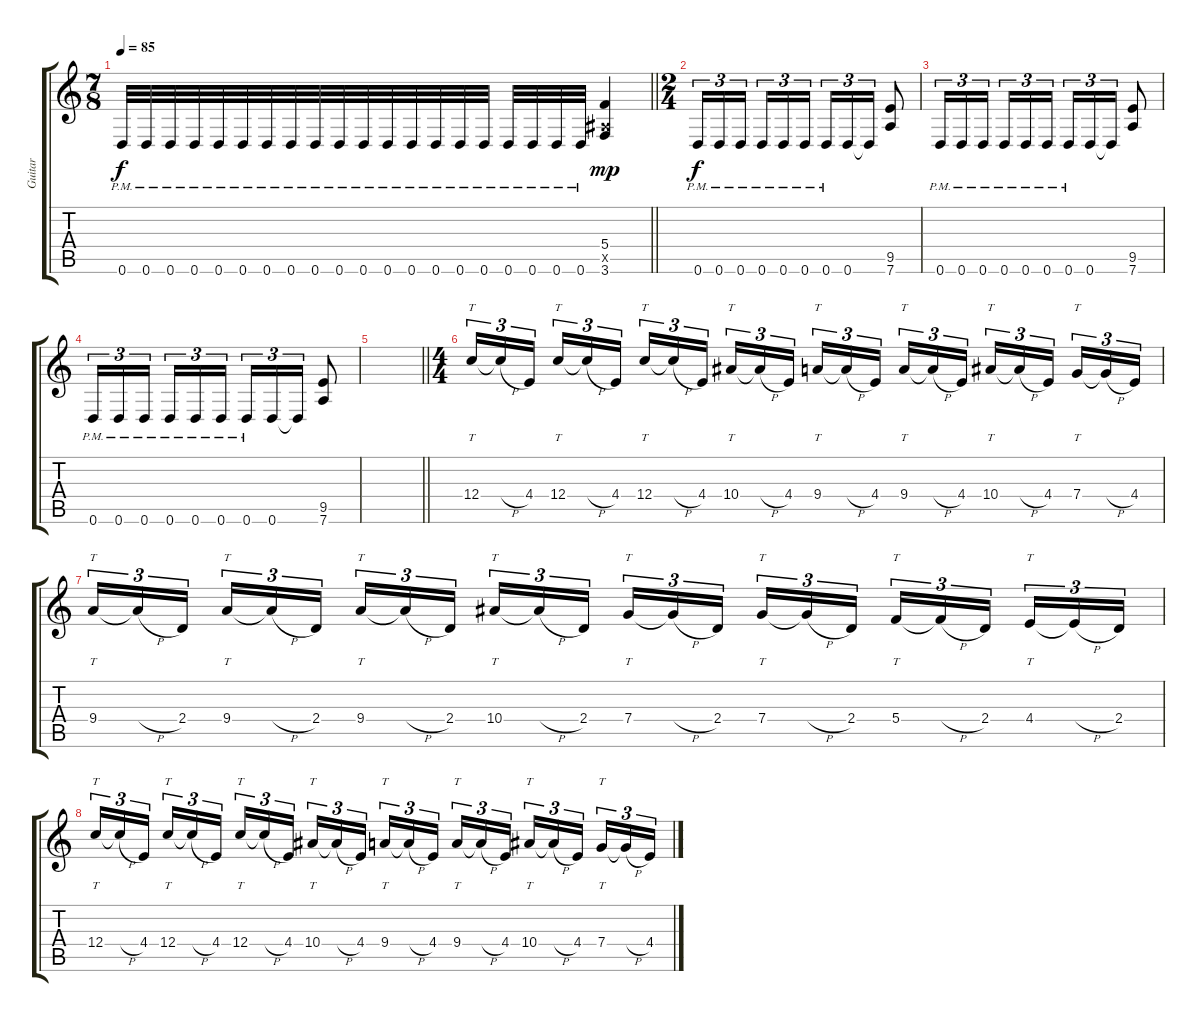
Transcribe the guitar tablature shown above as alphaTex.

\track ("Guitar" "Guitar") {instrument overdrivenguitar}
\staff {score tabs}
\tuning (D4 A3 F3 C3 G2 D2) {hide}
\ts (7 8)
\tempo 85
\clef g2
\barLineRight lightlight
\ks c
0.6{pm}.32{dy f} 0.6{pm}.32 0.6{pm}.32 0.6{pm}.32 0.6{pm}.32 0.6{pm}.32 0.6{pm}.32 0.6{pm}.32 0.6{pm}.32 0.6{pm}.32 0.6{pm}.32 0.6{pm}.32 0.6{pm}.32 0.6{pm}.32 0.6{pm}.32 0.6{pm}.32 0.6{pm}.32 0.6{pm}.32 0.6{pm}.32 0.6{pm}.32 (5.4 3.5{x} 3.6).4{dy mp} |
\ts (2 4)
\section ("" "")
0.6{pm}.16{tu (3 2) dy f} 0.6{pm}.16{tu (3 2)} 0.6{pm}.16{tu (3 2) beam splitsecondary} 0.6{pm}.16{tu (3 2)} 0.6{pm}.16{tu (3 2)} 0.6{pm}.16{tu (3 2)} 0.6{pm}.16{tu (3 2)} 0.6.16{tu (3 2)} 0.6{t}.16{tu (3 2)} (9.5 7.6).8 |
0.6{pm}.16{tu (3 2)} 0.6{pm}.16{tu (3 2)} 0.6{pm}.16{tu (3 2) beam splitsecondary} 0.6{pm}.16{tu (3 2)} 0.6{pm}.16{tu (3 2)} 0.6{pm}.16{tu (3 2)} 0.6{pm}.16{tu (3 2)} 0.6.16{tu (3 2)} 0.6{t}.16{tu (3 2)} (9.5 7.6).8 |
0.6{pm}.16{tu (3 2)} 0.6{pm}.16{tu (3 2)} 0.6{pm}.16{tu (3 2) beam splitsecondary} 0.6{pm}.16{tu (3 2)} 0.6{pm}.16{tu (3 2)} 0.6{pm}.16{tu (3 2)} 0.6{pm}.16{tu (3 2)} 0.6.16{tu (3 2)} 0.6{t}.16{tu (3 2)} (9.5 7.6).8 |
\barLineRight lightlight
|
\ts (4 4)
\section ("" "")
12.4.16{tt tu (3 2)} 12.4{h t}.16{tu (3 2)} 4.4.16{tu (3 2) beam splitsecondary} 12.4.16{tt tu (3 2)} 12.4{h t}.16{tu (3 2)} 4.4.16{tu (3 2)} 12.4.16{tt tu (3 2)} 12.4{h t}.16{tu (3 2)} 4.4.16{tu (3 2) beam splitsecondary} 10.4.16{tt tu (3 2)} 10.4{h t}.16{tu (3 2)} 4.4.16{tu (3 2)} 9.4.16{tt tu (3 2)} 9.4{h t}.16{tu (3 2)} 4.4.16{tu (3 2) beam splitsecondary} 9.4.16{tt tu (3 2)} 9.4{h t}.16{tu (3 2)} 4.4.16{tu (3 2)} 10.4.16{tt tu (3 2)} 10.4{h t}.16{tu (3 2)} 4.4.16{tu (3 2) beam splitsecondary} 7.4.16{tt tu (3 2)} 7.4{h t}.16{tu (3 2)} 4.4.16{tu (3 2)} |
9.4.16{tt tu (3 2)} 9.4{h t}.16{tu (3 2)} 2.4.16{tu (3 2) beam splitsecondary} 9.4.16{tt tu (3 2)} 9.4{h t}.16{tu (3 2)} 2.4.16{tu (3 2)} 9.4.16{tt tu (3 2)} 9.4{h t}.16{tu (3 2)} 2.4.16{tu (3 2) beam splitsecondary} 10.4.16{tt tu (3 2)} 10.4{h t}.16{tu (3 2)} 2.4.16{tu (3 2)} 7.4.16{tt tu (3 2)} 7.4{h t}.16{tu (3 2)} 2.4.16{tu (3 2) beam splitsecondary} 7.4.16{tt tu (3 2)} 7.4{h t}.16{tu (3 2)} 2.4.16{tu (3 2)} 5.4.16{tt tu (3 2)} 5.4{h t}.16{tu (3 2)} 2.4.16{tu (3 2) beam splitsecondary} 4.4.16{tt tu (3 2)} 4.4{h t}.16{tu (3 2)} 2.4.16{tu (3 2)} |
12.4.16{tt tu (3 2)} 12.4{h t}.16{tu (3 2)} 4.4.16{tu (3 2) beam splitsecondary} 12.4.16{tt tu (3 2)} 12.4{h t}.16{tu (3 2)} 4.4.16{tu (3 2)} 12.4.16{tt tu (3 2)} 12.4{h t}.16{tu (3 2)} 4.4.16{tu (3 2) beam splitsecondary} 10.4.16{tt tu (3 2)} 10.4{h t}.16{tu (3 2)} 4.4.16{tu (3 2)} 9.4.16{tt tu (3 2)} 9.4{h t}.16{tu (3 2)} 4.4.16{tu (3 2) beam splitsecondary} 9.4.16{tt tu (3 2)} 9.4{h t}.16{tu (3 2)} 4.4.16{tu (3 2)} 10.4.16{tt tu (3 2)} 10.4{h t}.16{tu (3 2)} 4.4.16{tu (3 2) beam splitsecondary} 7.4.16{tt tu (3 2)} 7.4{h t}.16{tu (3 2)} 4.4.16{tu (3 2)}
